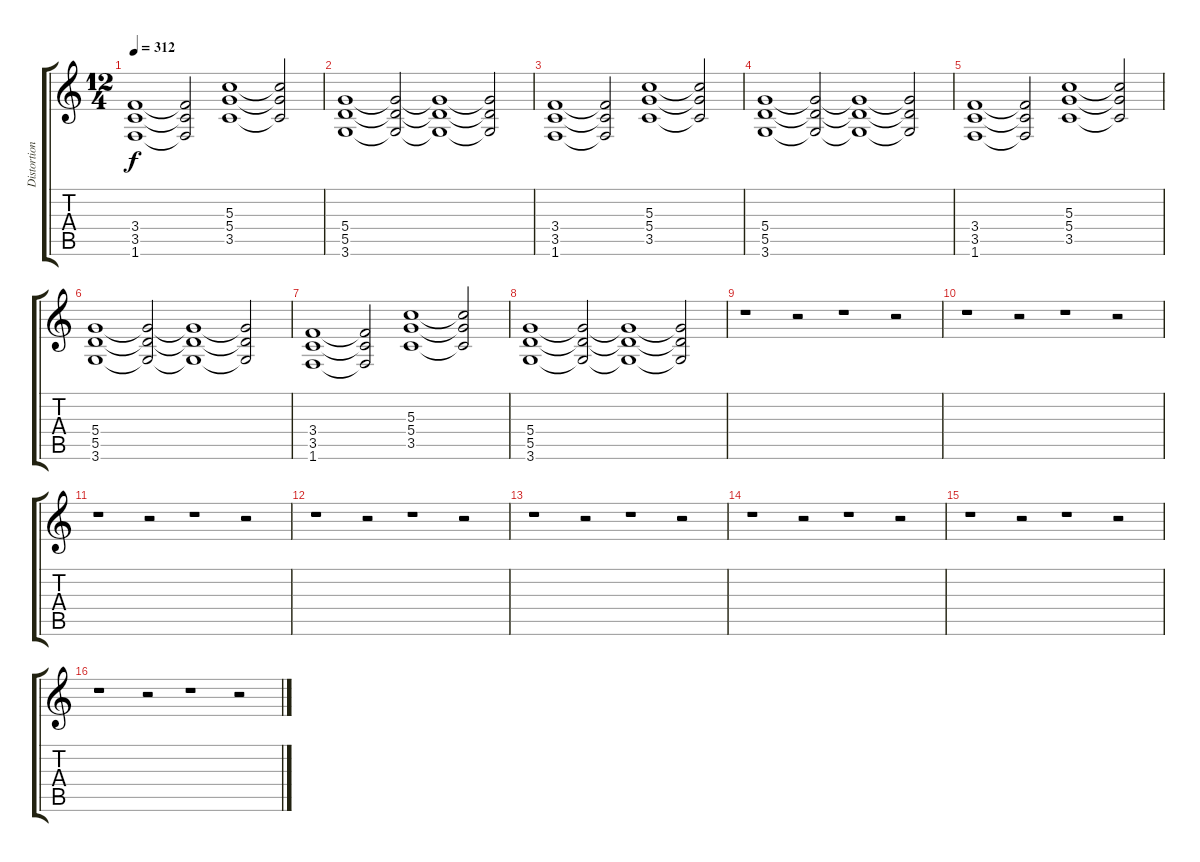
\track ("Distortion" "Distortion") {instrument distortionguitar}
\staff {score tabs}
\tuning (E4 B3 G3 D3 A2 E2) {hide}
\ts (12 4)
\tempo 312
\clef g2
\ks c
(3.4 3.5 1.6).1{dy f} (3.4{t} 3.5{t} 1.6{t}).2 (5.3 5.4 3.5).1 (5.3{t} 5.4{t} 3.5{t}).2 |
(5.4 5.5 3.6).1 (5.4{t} 5.5{t} 3.6{t}).2 (5.4{t} 5.5{t} 3.6{t}).1 (5.4{t} 5.5{t} 3.6{t}).2 |
(3.4 3.5 1.6).1 (3.4{t} 3.5{t} 1.6{t}).2 (5.3 5.4 3.5).1 (5.3{t} 5.4{t} 3.5{t}).2 |
(5.4 5.5 3.6).1 (5.4{t} 5.5{t} 3.6{t}).2 (5.4{t} 5.5{t} 3.6{t}).1 (5.4{t} 5.5{t} 3.6{t}).2 |
(3.4 3.5 1.6).1 (3.4{t} 3.5{t} 1.6{t}).2 (5.3 5.4 3.5).1 (5.3{t} 5.4{t} 3.5{t}).2 |
(5.4 5.5 3.6).1 (5.4{t} 5.5{t} 3.6{t}).2 (5.4{t} 5.5{t} 3.6{t}).1 (5.4{t} 5.5{t} 3.6{t}).2 |
(3.4 3.5 1.6).1 (3.4{t} 3.5{t} 1.6{t}).2 (5.3 5.4 3.5).1 (5.3{t} 5.4{t} 3.5{t}).2 |
(5.4 5.5 3.6).1 (5.4{t} 5.5{t} 3.6{t}).2 (5.4{t} 5.5{t} 3.6{t}).1 (5.4{t} 5.5{t} 3.6{t}).2 |
r.1 r.2 r.1 r.2 |
r.1 r.2 r.1 r.2 |
r.1 r.2 r.1 r.2 |
r.1 r.2 r.1 r.2 |
r.1 r.2 r.1 r.2 |
r.1 r.2 r.1 r.2 |
r.1 r.2 r.1 r.2 |
r.1 r.2 r.1 r.2
